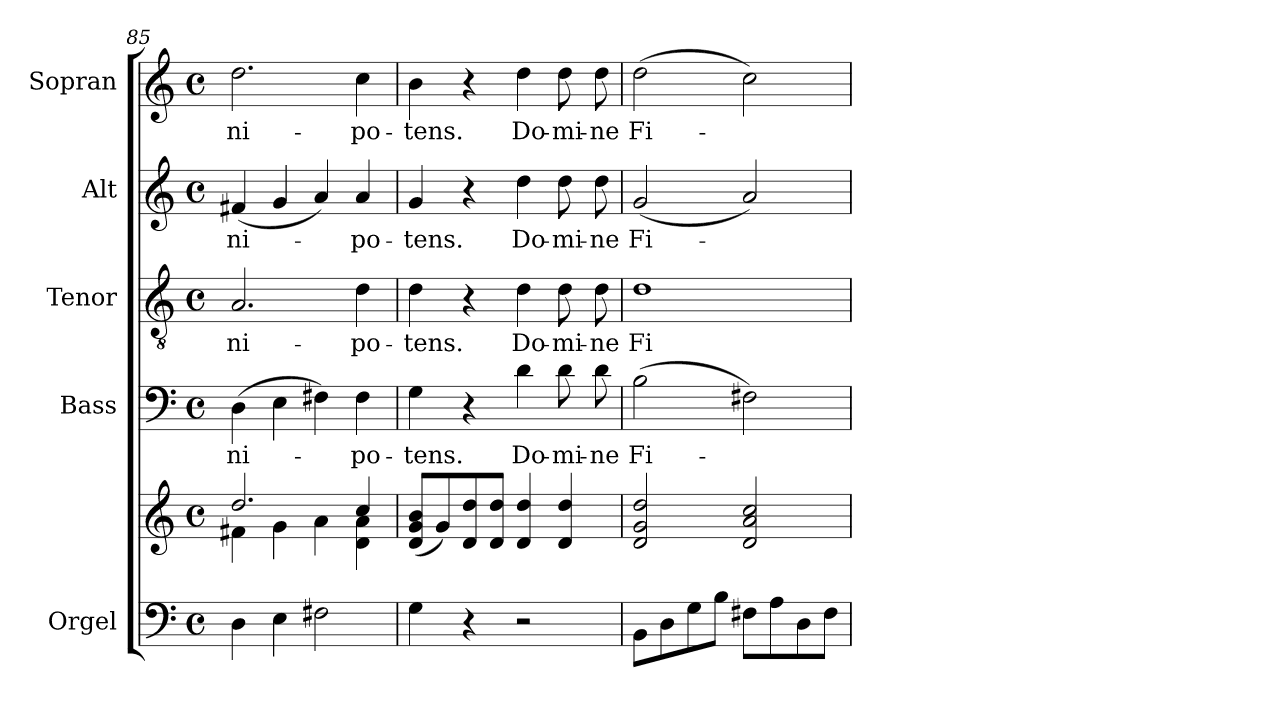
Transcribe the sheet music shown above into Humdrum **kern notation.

**kern	**kern	**kern	**text	**kern	**text	**kern	**text	**kern	**text
*part5	*part5	*part4	*part4	*part3	*part3	*part2	*part2	*part1	*part1
*staff6	*staff5	*staff4	*staff4	*staff3	*staff3	*staff2	*staff2	*staff1	*staff1
*I"Orgel	*	*I"Bass	*	*I"Tenor	*	*I"Alt	*	*I"Sopran	*
*I'Org.	*	*I'B.	*	*I'T.	*	*I'A.	*	*I'S.	*
*clefF4	*clefG2	*clefF4	*	*clefGv2	*	*clefG2	*	*clefG2	*
*k[]	*k[]	*k[]	*	*k[]	*	*k[]	*	*k[]	*
*C:	*C:	*C:	*	*C:	*	*C:	*	*C:	*
*M4/4	*M4/4	*M4/4	*	*M4/4	*	*M4/4	*	*M4/4	*
*met(c)	*met(c)	*met(c)	*	*met(c)	*	*met(c)	*	*met(c)	*
=85	=85	=85	=85	=85	=85	=85	=85	=85	=85
*	*^	*	*	*	*	*	*	*	*
!	!	!	!	!LO:LY:b	!	!LO:LY:b	!	!LO:LY:b	!	!LO:LY:b
4D\	2.dd/	4f#X\	(>4D\	-ni-	2.A/	-ni-	(<4f#X/	-ni-	2.dd\	-ni-
4E\	.	4g\	4E\	.	.	.	4g/	.	.	.
2F#X\	.	4a\	4F#X\)	.	.	.	4a/)	.	.	.
!	!	!	!	!LO:LY:b	!	!LO:LY:b	!	!LO:LY:b	!	!LO:LY:b
.	4cc/	4d\ 4a\	4F#\	-po-	4d\	-po-	4a/	-po-	4cc\	-po-
!!LO:LB:g=z
=86	=86	=86	=86	=86	=86	=86	=86	=86	=86	=86
!	!	!	!	!LO:LY:b	!	!LO:LY:b	!	!LO:LY:b	!	!LO:LY:b
*	*v	*v	*	*	*	*	*	*	*	*
4G\	(<8d/ 8g/ 8b/L	4G\	-tens.	4d\	-tens.	4g/	-tens.	4b\	-tens.
.	8g/)	.	.	.	.	.	.	.	.
4r	8d/ 8dd/	4r	.	4r	.	4r	.	4r	.
.	8d/ 8dd/J	.	.	.	.	.	.	.	.
!	!	!	!LO:LY:b	!	!LO:LY:b	!	!LO:LY:b	!	!LO:LY:b
2r	4d/ 4dd/	4d\	Do-	4d\	Do-	4dd\	Do-	4dd\	Do-
!	!	!	!LO:LY:b	!	!LO:LY:b	!	!LO:LY:b	!	!LO:LY:b
.	4d/ 4dd/	8d\	-mi-	8d\	-mi-	8dd\	-mi-	8dd\	-mi-
!	!	!	!LO:LY:b	!	!LO:LY:b	!	!LO:LY:b	!	!LO:LY:b
.	.	8d\	-ne	8d\	-ne	8dd\	-ne	8dd\	-ne
=87	=87	=87	=87	=87	=87	=87	=87	=87	=87
!	!	!	!LO:LY:b	!	!LO:LY:b	!	!LO:LY:b	!	!LO:LY:b
8BB\L	2d/ 2g/ 2dd/	(>2B\	Fi-	1d	Fi-	(<2g/	Fi-	(>2dd\	Fi-
8D\	.	.	.	.	.	.	.	.	.
8G\	.	.	.	.	.	.	.	.	.
8B\J	.	.	.	.	.	.	.	.	.
8F#X\L	2d/ 2a/ 2cc/	2F#X\)	.	.	.	2a/)	.	2cc\)	.
8A\	.	.	.	.	.	.	.	.	.
8D\	.	.	.	.	.	.	.	.	.
8F#\J	.	.	.	.	.	.	.	.	.
=	=	=	=	=	=	=	=	=	=
*-	*-	*-	*-	*-	*-	*-	*-	*-	*-
